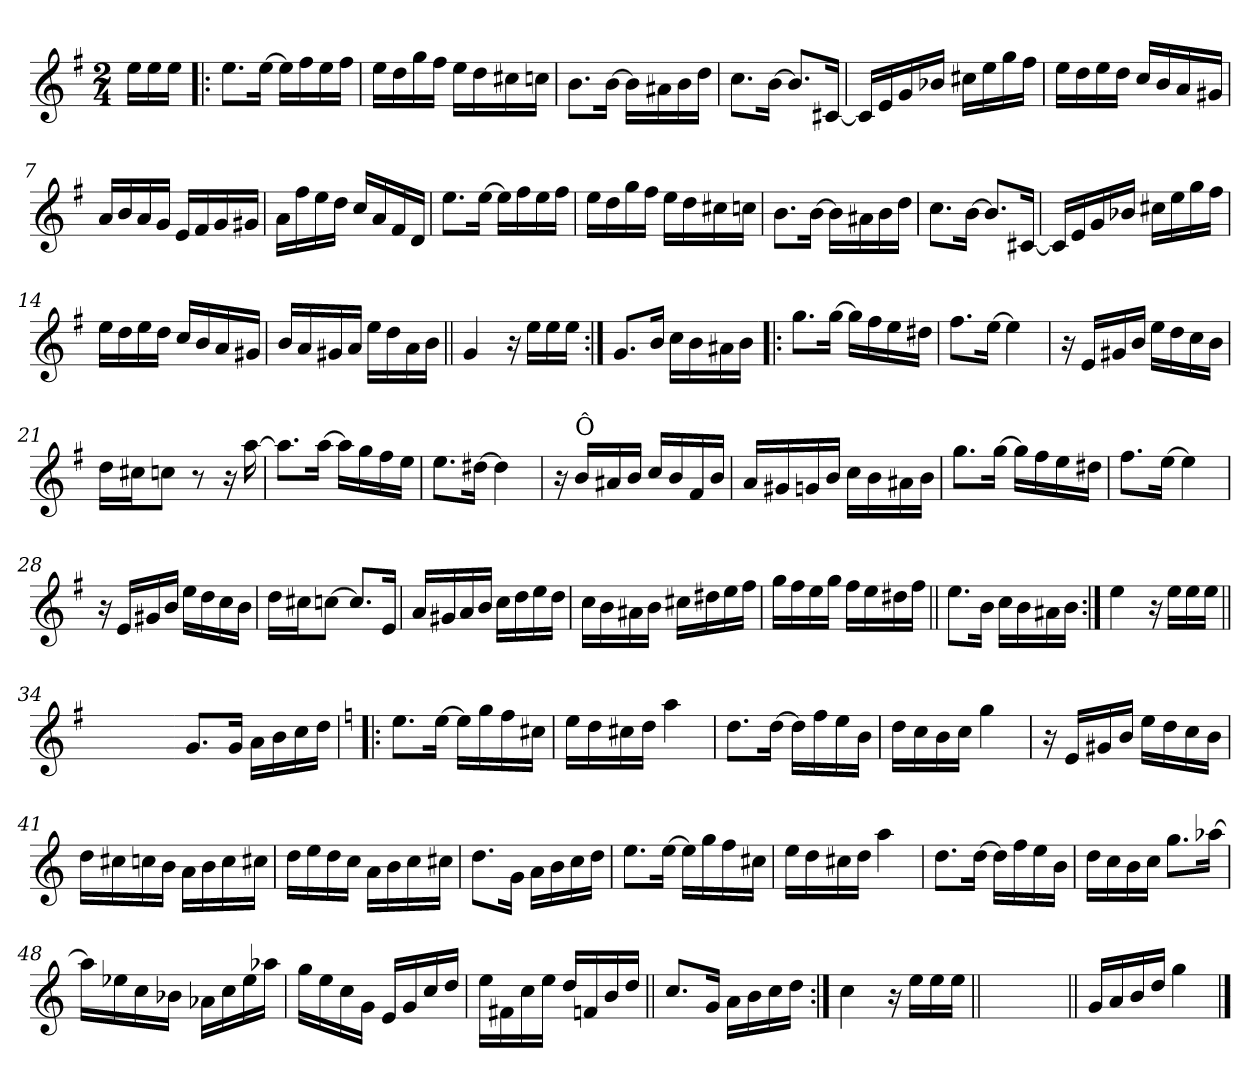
**kern
*part1
*staff1
*clefG2
*k[f#]
*G:
*M2/4
=
16ee\LL
16ee\
16ee\JJ
=1!|:
8.ee\L
[16ee\Jk
16ee\LL]
16ff#\
16ee\
16ff#\JJ
=2
16ee\LL
16dd\
16gg\
16ff#\JJ
16ee\LL
16dd\
16cc#X\
16ccn\JJ
=3
8.b\L
[16b\Jk
16b\LL]
16a#X\
16b\
16dd\JJ
=4
8.cc\L
[16b\Jk
8.b/L]
[16c#X/Jk
!!LO:LB:g=z
=5
16c#/LL]
16e/
16g/
16b-X/JJ
16cc#X\LL
16ee\
16gg\
16ff#\JJ
=6
16ee\LL
16dd\
16ee\
16dd\JJ
16cc/LL
16b/
16a/
16g#X/JJ
=7
16a/LL
16b/
16a/
16g/JJ
16e/LL
16f#/
16g/
16g#X/JJ
=8
16a\LL
16ff#\
16ee\
16dd\JJ
16cc/LL
16a/
16f#/
16d/JJ
!!LO:LB:g=z
=9
8.ee\L
[16ee\Jk
16ee\LL]
16ff#\
16ee\
16ff#\JJ
=10
16ee\LL
16dd\
16gg\
16ff#\JJ
16ee\LL
16dd\
16cc#X\
16ccn\JJ
=11
8.b\L
[16b\Jk
16b\LL]
16a#X\
16b\
16dd\JJ
=12
8.cc\L
[16b\Jk
8.b/L]
[16c#X/Jk
!!LO:LB:g=z
=13
16c#/LL]
16e/
16g/
16b-X/JJ
16cc#X\LL
16ee\
16gg\
16ff#\JJ
=14
16ee\LL
16dd\
16ee\
16dd\JJ
16cc/LL
16b/
16a/
16g#X/JJ
=15
16b/LL
16a/
16g#X/
16a/JJ
16ee\LL
16dd\
16a\
16b\JJ
=16||
4g/
16r
16ee\LL
16ee\
16ee\JJ
!!LO:LB:g=z
=17:|!
8.g/L
16b/Jk
16cc\LL
16b\
16a#X\
16b\JJ
=18!|:
8.gg\L
[16gg\Jk
16gg\LL]
16ff#\
16ee\
16dd#X\JJ
=19
8.ff#\L
[16ee\Jk
4ee\]
=20
16r
16e/LL
16g#X/
16b/JJ
16ee\LL
16dd\
16cc\
16b\JJ
!!LO:LB:g=z
=21
16dd\LL
16cc#X\J
8ccn\J
8r
16r
[16aa\
=22
8.aa\L]
[16aa\Jk
16aa\LL]
16gg\
16ff#\
16ee\JJ
=23
8.ee\L
[16dd#X\Jk
4dd#\]
=24
16r
!LO:TX:a:t=Ô
16b/LL
16a#X/
16b/JJ
16cc/LL
16b/
16f#/
16b/JJ
!!LO:LB:g=z
=25
16a/LL
16g#X/
16gn/
16b/JJ
16cc\LL
16b\
16a#X\
16b\JJ
=26
8.gg\L
[16gg\Jk
16gg\LL]
16ff#\
16ee\
16dd#X\JJ
=27
8.ff#\L
[16ee\Jk
4ee\]
=28
16r
16e/LL
16g#X/
16b/JJ
16ee\LL
16dd\
16cc\
16b\JJ
!!LO:LB:g=z
=29
16dd\LL
16cc#X\J
[8ccn\J
8.cc/L]
16e/Jk
=30
16a/LL
16g#X/
16a/
16b/JJ
16cc\LL
16dd\
16ee\
16dd\JJ
=31
16cc\LL
16b\
16a#X\
16b\JJ
16cc#X\LL
16dd#X\
16ee\
16ff#\JJ
=32
16gg\LL
16ff#\
16ee\
16gg\JJ
16ff#\LL
16ee\
16dd#X\
16ff#\JJ
!!LO:LB:g=z
=33||
8.ee\L
16b\Jk
16cc\LL
16b\
16a#X\
16b\JJ
=34:|!
4ee\
16r
16ee\LL
16ee\
16ee\JJ
=34X1||
*stria0
2ryy
!!LO:PB:g=z
=35-
*stria5
8.g/L
16g/Jk
16a\LL
16b\
16cc\
16dd\JJ
=36!|:
*k[]
*C:
8.ee\L
[16ee\Jk
16ee\LL]
16gg\
16ff\
16cc#X\JJ
=37
16ee\LL
16dd\
16cc#X\
16dd\JJ
4aa\
=38
8.dd\L
[16dd\Jk
16dd\LL]
16ff\
16ee\
16b\JJ
!!LO:LB:g=z
=39
16dd\LL
16cc\
16b\
16cc\JJ
4gg\
=40
16r
16e/LL
16g#X/
16b/JJ
16ee\LL
16dd\
16cc\
16b\JJ
=41
16dd\LL
16cc#X\
16ccn\
16b\JJ
16a\LL
16b\
16cc\
16cc#X\JJ
=42
16dd\LL
16ee\
16dd\
16cc\JJ
16a\LL
16b\
16cc\
16cc#X\JJ
!!LO:LB:g=z
=43
8.dd\L
16g\Jk
16a\LL
16b\
16cc\
16dd\JJ
=44
8.ee\L
[16ee\Jk
16ee\LL]
16gg\
16ff\
16cc#X\JJ
=45
16ee\LL
16dd\
16cc#X\
16dd\JJ
4aa\
=46
8.dd\L
[16dd\Jk
16dd\LL]
16ff\
16ee\
16b\JJ
!!LO:LB:g=z
=47
16dd\LL
16cc\
16b\
16cc\JJ
8.gg\L
[16aa-X\Jk
=48
16aa-\LL]
16ee-X\
16cc\
16b-X\JJ
16a-X\LL
16cc\
16ee-\
16aa-X\JJ
=49
16gg\LL
16ee\
16cc\
16g\JJ
16e/LL
16g/
16cc/
16dd/JJ
=50
16ee\LL
16f#X\
16cc\
16ee\JJ
16dd/LL
16fn/
16b/
16dd/JJ
!!LO:LB:g=z
=51||
8.cc/L
16g/Jk
16a\LL
16b\
16cc\
16dd\JJ
=52:|!
4cc\
16r
16ee\LL
16ee\
16ee\JJ
=53||
*stria0
2ryy
=54||
*stria5
16g/LL
16a/
16b/
16dd/JJ
4gg\
==
*-
